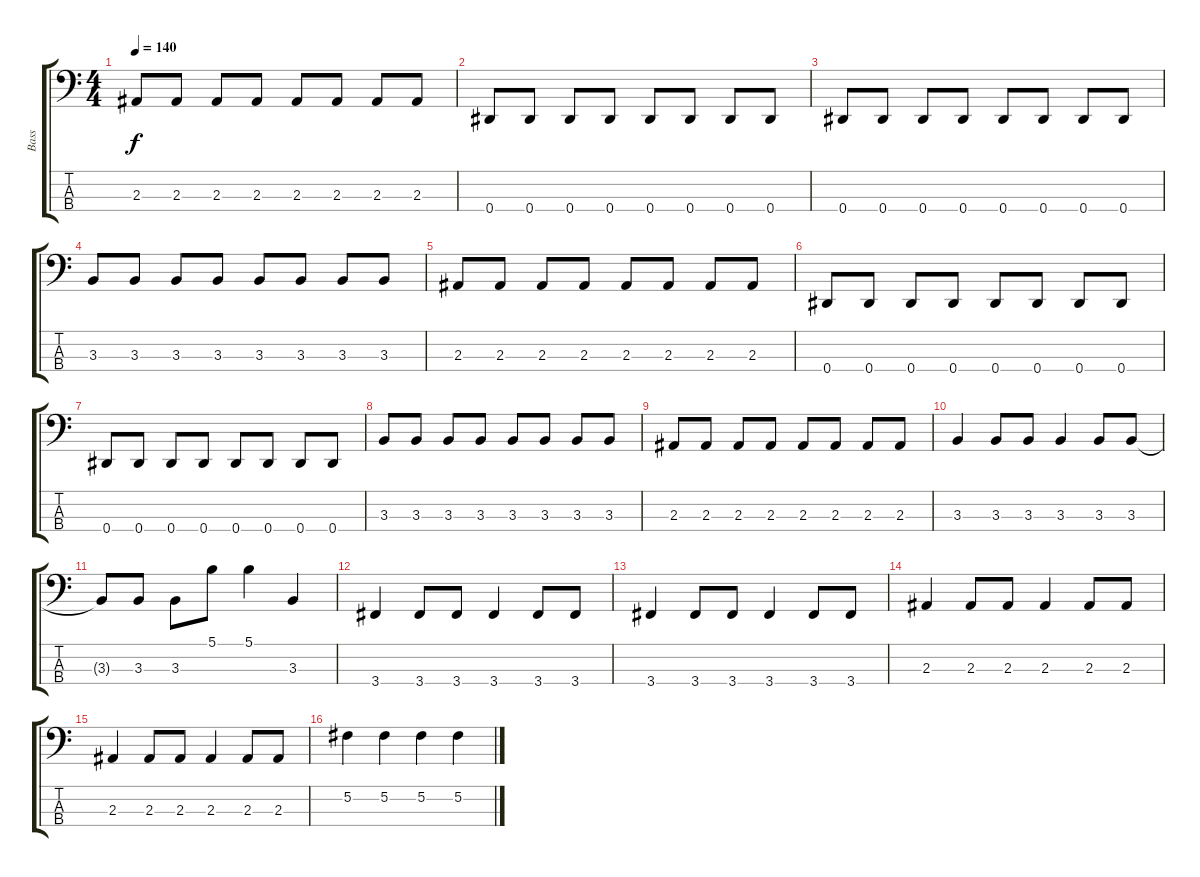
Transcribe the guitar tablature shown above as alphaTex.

\track ("Bass" "Bass") {instrument electricbassfinger}
\staff {score tabs}
\tuning (Gb2 Db2 Ab1 Eb1) {hide}
\ts (4 4)
\tempo 140
\clef f4
\ks c
2.3.8{dy f} 2.3.8 2.3.8 2.3.8 2.3.8 2.3.8 2.3.8 2.3.8 |
0.4.8 0.4.8 0.4.8 0.4.8 0.4.8 0.4.8 0.4.8 0.4.8 |
0.4.8 0.4.8 0.4.8 0.4.8 0.4.8 0.4.8 0.4.8 0.4.8 |
3.3.8 3.3.8 3.3.8 3.3.8 3.3.8 3.3.8 3.3.8 3.3.8 |
2.3.8 2.3.8 2.3.8 2.3.8 2.3.8 2.3.8 2.3.8 2.3.8 |
0.4.8 0.4.8 0.4.8 0.4.8 0.4.8 0.4.8 0.4.8 0.4.8 |
0.4.8 0.4.8 0.4.8 0.4.8 0.4.8 0.4.8 0.4.8 0.4.8 |
3.3.8 3.3.8 3.3.8 3.3.8 3.3.8 3.3.8 3.3.8 3.3.8 |
2.3.8 2.3.8 2.3.8 2.3.8 2.3.8 2.3.8 2.3.8 2.3.8 |
3.3.4 3.3.8 3.3.8 3.3.4 3.3.8 3.3.8 |
3.3{t}.8 3.3.8 3.3.8 5.1.8 5.1.4 3.3.4 |
3.4.4 3.4.8 3.4.8 3.4.4 3.4.8 3.4.8 |
3.4.4 3.4.8 3.4.8 3.4.4 3.4.8 3.4.8 |
2.3.4 2.3.8 2.3.8 2.3.4 2.3.8 2.3.8 |
2.3.4 2.3.8 2.3.8 2.3.4 2.3.8 2.3.8 |
5.2.4 5.2.4 5.2.4 5.2.4
